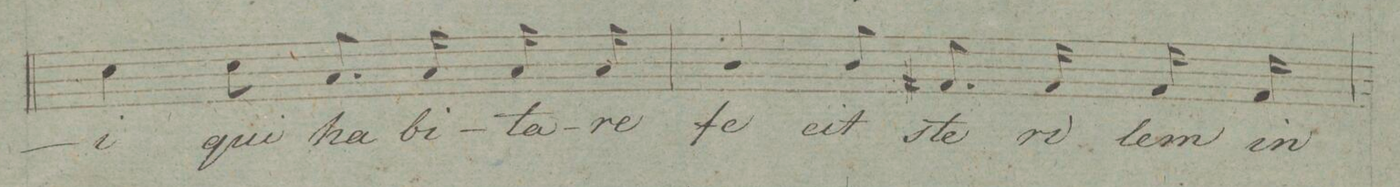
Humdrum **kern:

**kern	**text	**dynam
*I"Baſso.	*	*
*clefF4	*	*
*k[f#c#g#]	*	*
*M6/8	*	*
4E\	-i	.
8E\	qui	.
8.C#/	ha-	.
16C#/	-bi-	.
16C#/	-ta-	.
16C#/	-re	.
=36	=36	=36
4D/	fe-	.
8D/	-cit	.
8.AA#X/	ste-	.
16AA#/	-ri-	.
16AA#/	-lem	.
16AA#/	in	.
=37	=37	=37
*-	*-	*-
